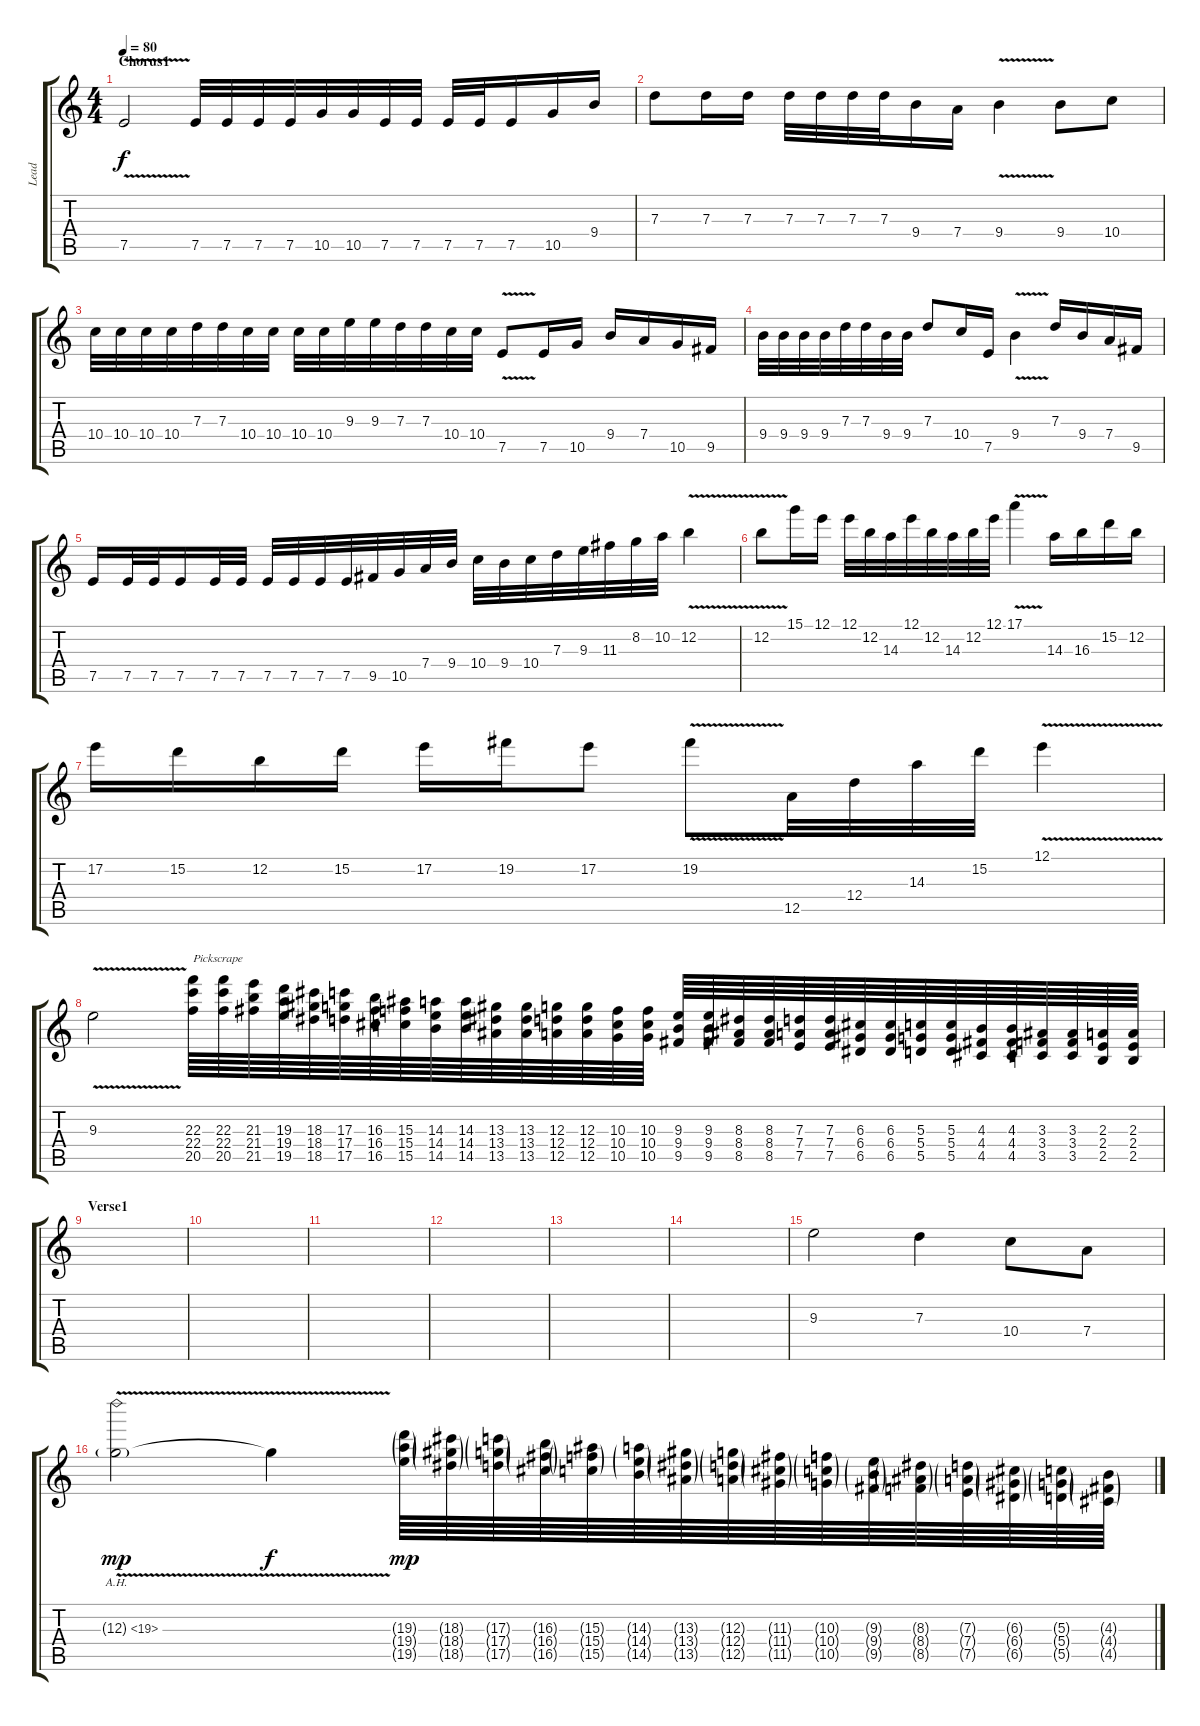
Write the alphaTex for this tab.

\track ("Lead" "Lead") {instrument distortionguitar}
\staff {score tabs}
\tuning (E4 B3 G3 D3 A2 E2) {hide}
\ts (4 4)
\section ("" "Chorus1")
\tempo 80
\clef g2
\ks c
7.5{v}.2{dy f} 7.5.32 7.5.32 7.5.32 7.5.32 10.5.32 10.5.32 7.5.32 7.5.32 7.5.32 7.5.32 7.5.16 10.5.16 9.4.16 |
7.3.8 7.3.16 7.3.16 7.3.32 7.3.32 7.3.32 7.3.32 9.4.16 7.4.16 9.4{v}.4 9.4.8 10.4.8 |
10.4.32 10.4.32 10.4.32 10.4.32 7.3.32 7.3.32 10.4.32 10.4.32 10.4.32 10.4.32 9.3.32 9.3.32 7.3.32 7.3.32 10.4.32 10.4.32 7.5{v}.8 7.5.16 10.5.16 9.4.16 7.4.16 10.5.16 9.5.16 |
9.4.32 9.4.32 9.4.32 9.4.32 7.3.32 7.3.32 9.4.32 9.4.32 7.3.8 10.4.16 7.5.16 9.4{v}.4 7.3.16 9.4.16 7.4.16 9.5.16 |
7.5.16 7.5.32 7.5.32 7.5.16 7.5.32 7.5.32 7.5.32 7.5.32 7.5.32 7.5.32 9.5.32 10.5.32 7.4.32 9.4.32 10.4.32 9.4.32 10.4.32 7.3.32 9.3.32 11.3.32 8.2.32 10.2.32 12.2{v}.4 |
12.2{v}.8 15.1.16 12.1.16 12.1.32 12.2.32 14.3.32 12.1.32 12.2.32 14.3.32 12.2.32 12.1.32 17.1{v}.4 14.3.16 16.3.16 15.2.16 12.2.16 |
17.2.16 15.2.16 12.2.16 15.2.16 17.2.16 19.2.16 17.2.8 19.2{v}.8 12.5.32 12.4.32 14.3.32 15.2.32 12.1{v}.4 |
9.3{v}.2 (22.3 22.4 20.5).64{txt "Pickscrape"} (22.3 22.4 20.5).64 (21.3 21.4 21.5).64 (19.3 19.4 19.5).64 (18.3 18.4 18.5).64 (17.3 17.4 17.5).64 (16.3 16.4 16.5).64 (15.3 15.4 15.5).64 (14.3 14.4 14.5).64 (14.3 14.4 14.5).64 (13.3 13.4 13.5).64 (13.3 13.4 13.5).64 (12.3 12.4 12.5).64 (12.3 12.4 12.5).64 (10.3 10.4 10.5).64 (10.3 10.4 10.5).64 (9.3 9.4 9.5).64 (9.3 9.4 9.5).64 (8.3 8.4 8.5).64 (8.3 8.4 8.5).64 (7.3 7.4 7.5).64 (7.3 7.4 7.5).64 (6.3 6.4 6.5).64 (6.3 6.4 6.5).64 (5.3 5.4 5.5).64 (5.3 5.4 5.5).64 (4.3 4.4 4.5).64 (4.3 4.4 4.5).64 (3.3 3.4 3.5).64 (3.3 3.4 3.5).64 (2.3 2.4 2.5).64 (2.3 2.4 2.5).64 |
\section ("" "Verse1")
|
|
|
|
|
|
9.3.2 7.3.4 10.4.8 7.4.8 |
12.3{ah 7 v g}.2{dy mp} 12.3{t}.4{dy f} (19.3{g} 19.4{g} 19.5{g}).64{dy mp} (18.3{g} 18.4{g} 18.5{g}).64 (17.3{g} 17.4{g} 17.5{g}).64 (16.3{g} 16.4{g} 16.5{g}).64 (15.3{g} 15.4{g} 15.5{g}).64 (14.3{g} 14.4{g} 14.5{g}).64 (13.3{g} 13.4{g} 13.5{g}).64 (12.3{g} 12.4{g} 12.5{g}).64 (11.3{g} 11.4{g} 11.5{g}).64 (10.3{g} 10.4{g} 10.5{g}).64 (9.3{g} 9.4{g} 9.5{g}).64 (8.3{g} 8.4{g} 8.5{g}).64 (7.3{g} 7.4{g} 7.5{g}).64 (6.3{g} 6.4{g} 6.5{g}).64 (5.3{g} 5.4{g} 5.5{g}).64 (4.3{g} 4.4{g} 4.5{g}).64
